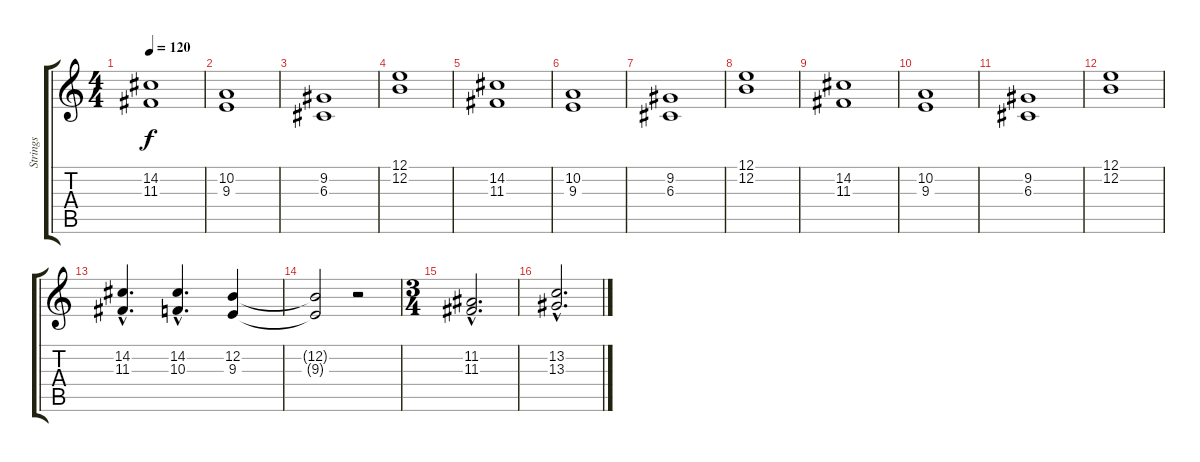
\track ("Strings" "Strings") {instrument stringensemble1}
\staff {score tabs}
\tuning (E4 B3 G3 D3 A2 E2) {hide}
\ts (4 4)
\tempo 120
\clef g2
\ks c
(14.2 11.3).1{dy f} |
(10.2 9.3).1 |
(9.2 6.3).1 |
(12.1 12.2).1 |
(14.2 11.3).1 |
(10.2 9.3).1 |
(9.2 6.3).1 |
(12.1 12.2).1 |
(14.2 11.3).1 |
(10.2 9.3).1 |
(9.2 6.3).1 |
(12.1 12.2).1 |
(14.2{hac} 11.3{hac}).4{d} (14.2{hac} 10.3{hac}).4{d} (12.2 9.3).4 |
(12.2{t} 9.3{t}).2 r.2 |
\ts (3 4)
(11.2{hac} 11.3{hac}).2{d} |
(13.2{hac} 13.3{hac}).2{d}
